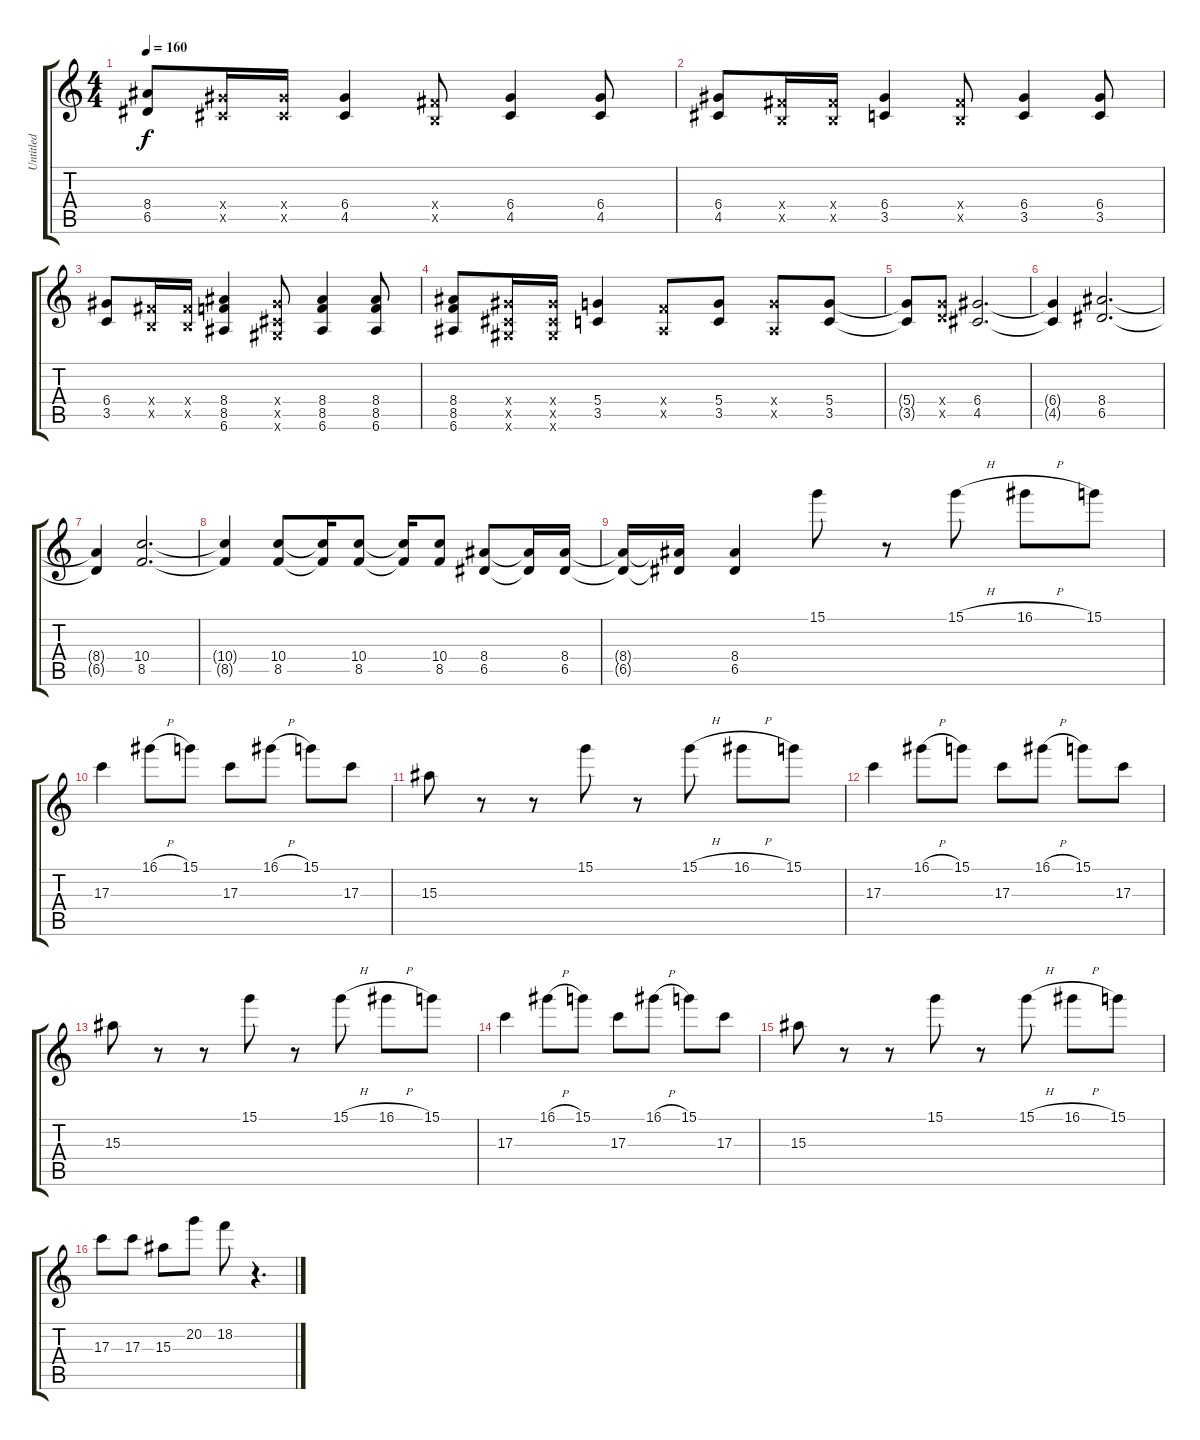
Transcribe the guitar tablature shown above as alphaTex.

\track ("Untitled" "Untitled") {instrument distortionguitar}
\staff {score tabs}
\tuning (E4 B3 G3 D3 A2 E2) {hide}
\ts (4 4)
\tempo 160
\clef g2
\ks c
(8.4 6.5).8{dy f} (6.4{x} 4.5{x}).16 (6.4{x} 4.5{x}).16 (6.4 4.5).4 (4.4{x} 2.5{x}).8 (6.4 4.5).4 (6.4 4.5).8 |
(6.4 4.5).8 (4.4{x} 2.5{x}).16 (4.4{x} 2.5{x}).16 (6.4 3.5).4 (4.4{x} 2.5{x}).8 (6.4 3.5).4 (6.4 3.5).8 |
(6.4 3.5).8 (4.4{x} 2.5{x}).16 (4.4{x} 2.5{x}).16 (8.4 8.5 6.6).4 (6.4{x} 4.5{x} 4.6{x}).8 (8.4 8.5 6.6).4 (8.4 8.5 6.6).8 |
(8.4 8.5 6.6).8 (6.4{x} 4.5{x} 4.6{x}).16 (6.4{x} 4.5{x} 4.6{x}).16 (5.4 3.5).4 (3.4{x} 1.5{x}).8 (5.4 3.5).8 (5.4{x} 1.5{x}).8 (5.4 3.5).8 |
(5.4{t} 3.5{t}).8 (5.4{x} 5.5{x}).8 (6.4 4.5).2{d} |
(6.4{t} 4.5{t}).4 (8.4 6.5).2{d} |
(8.4{t} 6.5{t}).4 (10.4 8.5).2{d} |
(10.4{t} 8.5{t}).4 (10.4 8.5).8 (10.4{t} 8.5{t}).16 (10.4 8.5).8 (10.4{t} 8.5{t}).16 (10.4 8.5).8 (8.4 6.5).8 (8.4{t} 6.5{t}).16 (8.4 6.5).16 |
(8.4{t} 6.5{t}).16 (8.4{t} 6.5{t}).16 (8.4 6.5).4 15.1.8 r.8 15.1{h}.8 16.1{h}.8 15.1.8 |
17.3.4 16.1{h}.8 15.1.8 17.3.8 16.1{h}.8 15.1.8 17.3.8 |
15.3.8 r.8 r.8 15.1.8 r.8 15.1{h}.8 16.1{h}.8 15.1.8 |
17.3.4 16.1{h}.8 15.1.8 17.3.8 16.1{h}.8 15.1.8 17.3.8 |
15.3.8 r.8 r.8 15.1.8 r.8 15.1{h}.8 16.1{h}.8 15.1.8 |
17.3.4 16.1{h}.8 15.1.8 17.3.8 16.1{h}.8 15.1.8 17.3.8 |
15.3.8 r.8 r.8 15.1.8 r.8 15.1{h}.8 16.1{h}.8 15.1.8 |
17.3.8 17.3.8 15.3.8 20.2.8 18.2.8 r.4{d}
